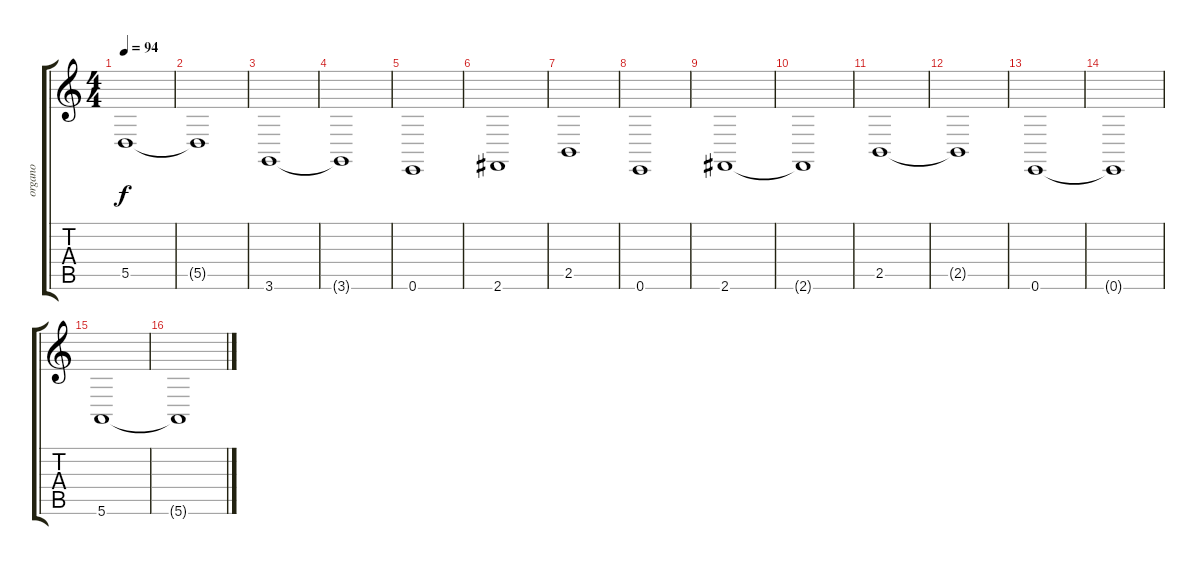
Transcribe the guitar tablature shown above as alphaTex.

\track ("organo" "organo") {instrument percussiveorgan}
\staff {score tabs}
\tuning (E4 B3 G3 D3 A2 E2) {hide}
\ts (4 4)
\tempo 94
\clef g2
\ks c
5.5.1{dy f} |
5.5{t}.1 |
3.6.1 |
3.6{t}.1 |
0.6.1 |
2.6.1 |
2.5.1 |
0.6.1 |
2.6.1 |
2.6{t}.1 |
2.5.1 |
2.5{t}.1 |
0.6.1 |
0.6{t}.1 |
5.6.1 |
5.6{t}.1
